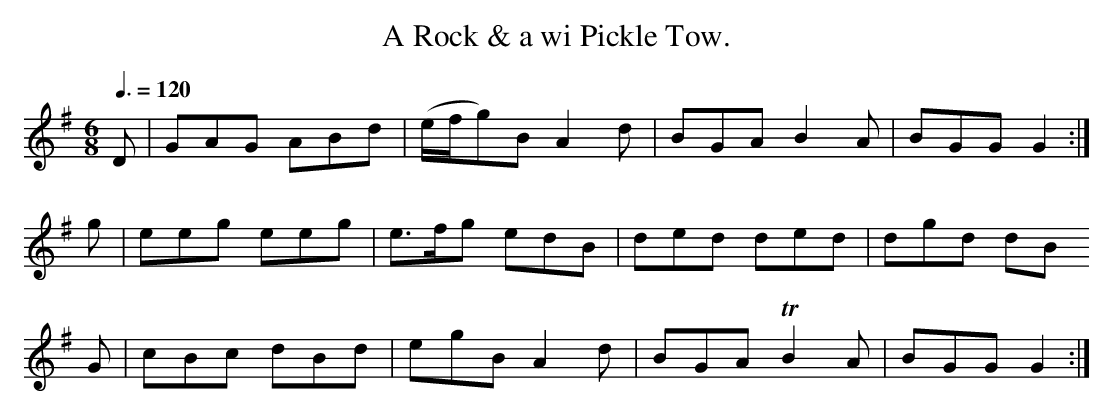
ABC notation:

X:1
T:A Rock & a wi Pickle Tow.
M:6/8
L:1/8
Q:3/8=120
K:G
D | GAG ABd | (e/f/g)B A2d | BGA B2A | BGG G2 :|
g | eeg eeg | e>fg edB | ded ded | dgd dB
G | cBc dBd | egB A2d | BGA TB2A | BGG G2 :|
